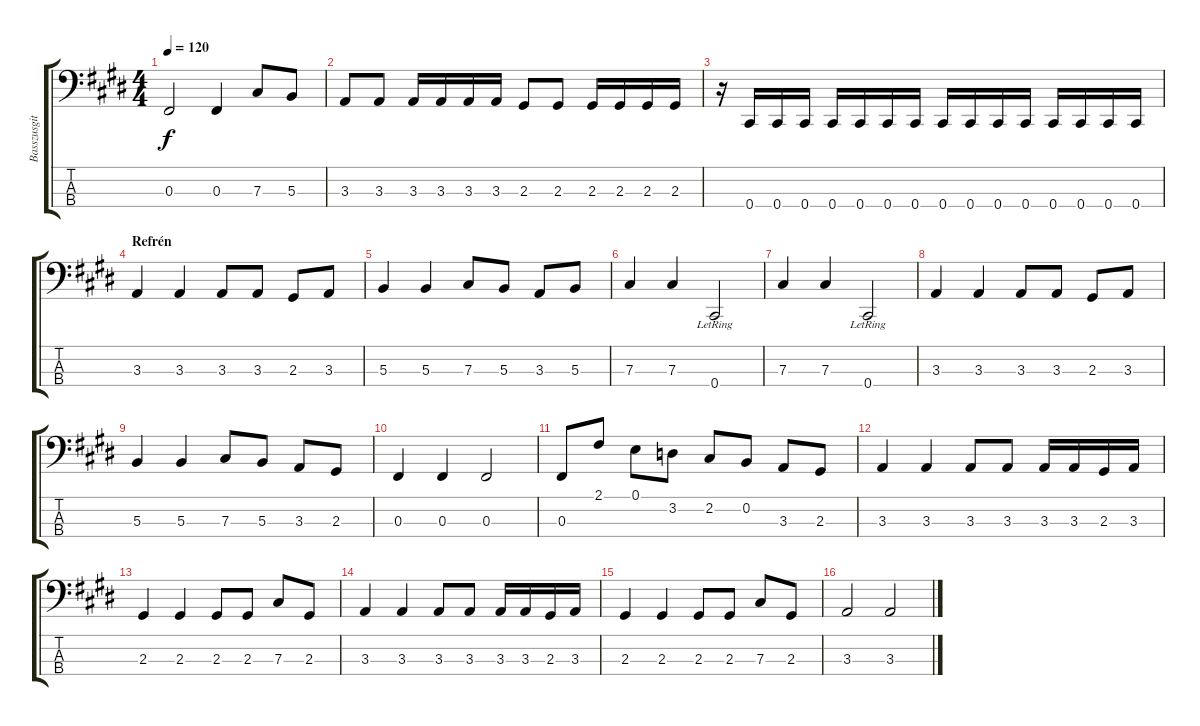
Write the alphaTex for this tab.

\track ("Basszusgitár" "Basszusgit") {instrument electricbassfinger}
\staff {score tabs}
\tuning (E2 B1 Gb1 Db1) {hide}
\ts (4 4)
\tempo 120
\clef f4
\ks c#minor
0.3.2{dy f} 0.3.4 7.3.8 5.3.8 |
3.3.8 3.3.8 3.3.16 3.3.16 3.3.16 3.3.16 2.3.8 2.3.8 2.3.16 2.3.16 2.3.16 2.3.16 |
r.16 0.4.16 0.4.16 0.4.16 0.4.16 0.4.16 0.4.16 0.4.16 0.4.16 0.4.16 0.4.16 0.4.16 0.4.16 0.4.16 0.4.16 0.4.16 |
\section ("" "Refrén")
3.3.4 3.3.4 3.3.8 3.3.8 2.3.8 3.3.8 |
5.3.4 5.3.4 7.3.8 5.3.8 3.3.8 5.3.8 |
7.3.4 7.3.4 0.4{lr}.2 |
7.3.4 7.3.4 0.4{lr}.2 |
3.3.4 3.3.4 3.3.8 3.3.8 2.3.8 3.3.8 |
5.3.4 5.3.4 7.3.8 5.3.8 3.3.8 2.3.8 |
0.3.4 0.3.4 0.3.2 |
0.3.8 2.1.8 0.1.8 3.2.8 2.2.8 0.2.8 3.3.8 2.3.8 |
3.3.4 3.3.4 3.3.8 3.3.8 3.3.16 3.3.16 2.3.16 3.3.16 |
2.3.4 2.3.4 2.3.8 2.3.8 7.3.8 2.3.8 |
3.3.4 3.3.4 3.3.8 3.3.8 3.3.16 3.3.16 2.3.16 3.3.16 |
2.3.4 2.3.4 2.3.8 2.3.8 7.3.8 2.3.8 |
3.3.2 3.3.2
